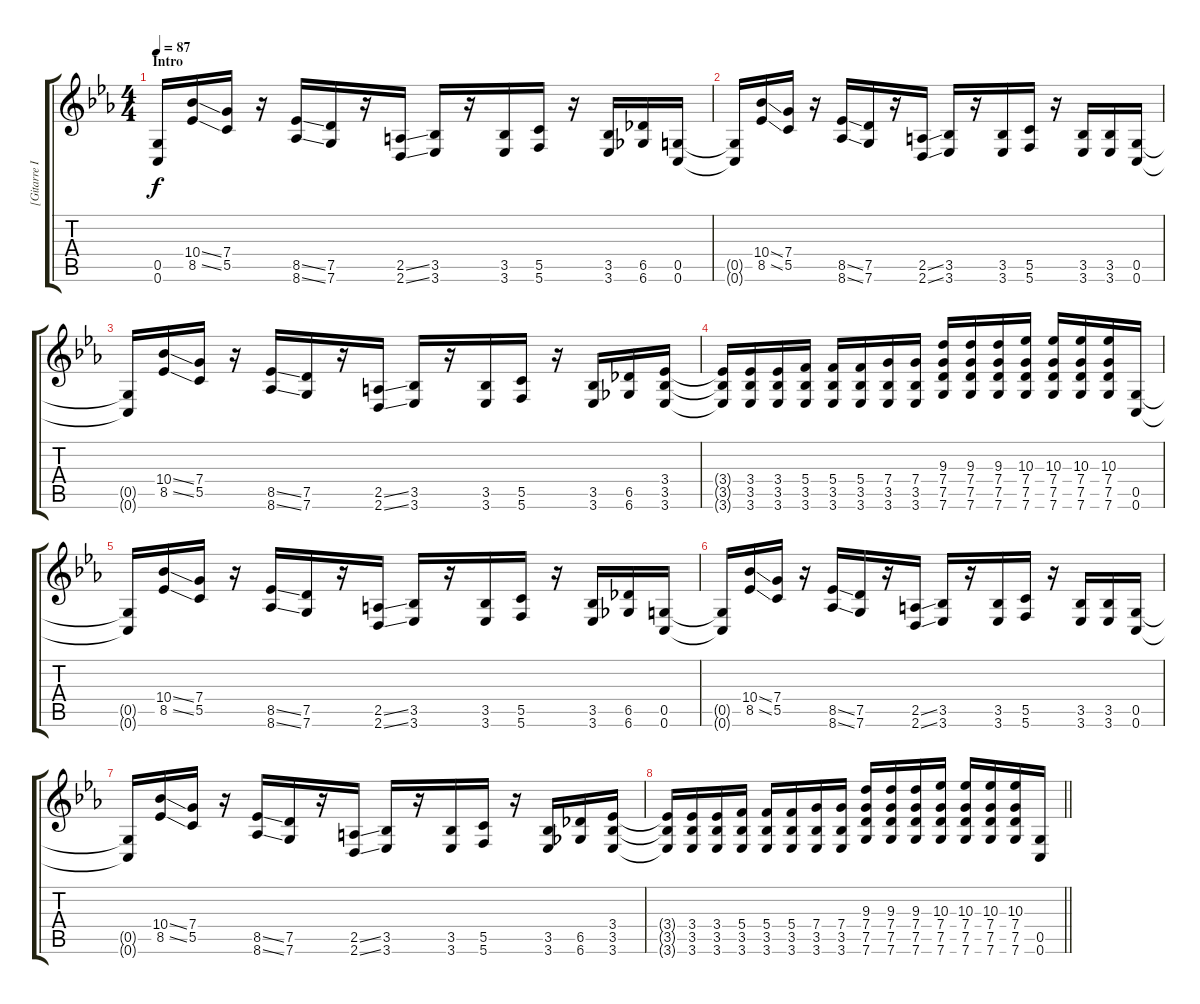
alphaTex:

\track ("[Gitarre II]" "[Gitarre I") {instrument distortionguitar}
\staff {score tabs}
\tuning (D4 A3 F3 C3 G2 C2) {hide}
\ts (4 4)
\section ("" "Intro")
\tempo 87
\clef g2
\ks cminor
(0.5 0.6).16{dy f instrument distortionguitar} (10.4{ss} 8.5{ss}).16 (7.4 5.5).16 r.16 (8.5{ss} 8.6{ss}).16 (7.5 7.6).16 r.16 (2.5{ss} 2.6{ss}).16 (3.5 3.6).16 r.16 (3.5 3.6).16 (5.5 5.6).16 r.16 (3.5 3.6).16 (6.5 6.6).16 (0.5 0.6).16 |
(0.5{t} 0.6{t}).16 (10.4{ss} 8.5{ss}).16 (7.4 5.5).16 r.16 (8.5{ss} 8.6{ss}).16 (7.5 7.6).16 r.16 (2.5{ss} 2.6{ss}).16 (3.5 3.6).16 r.16 (3.5 3.6).16 (5.5 5.6).16 r.16 (3.5 3.6).16 (3.5 3.6).16 (0.5 0.6).16 |
(0.5{t} 0.6{t}).16 (10.4{ss} 8.5{ss}).16 (7.4 5.5).16 r.16 (8.5{ss} 8.6{ss}).16 (7.5 7.6).16 r.16 (2.5{ss} 2.6{ss}).16 (3.5 3.6).16 r.16 (3.5 3.6).16 (5.5 5.6).16 r.16 (3.5 3.6).16 (6.5 6.6).16 (3.4 3.5 3.6).16 |
(3.4{t} 3.5{t} 3.6{t}).16 (3.4 3.5 3.6).16 (3.4 3.5 3.6).16 (5.4 3.5 3.6).16 (5.4 3.5 3.6).16 (5.4 3.5 3.6).16 (7.4 3.5 3.6).16 (7.4 3.5 3.6).16 (9.3 7.4 7.5 7.6).16 (9.3 7.4 7.5 7.6).16 (9.3 7.4 7.5 7.6).16 (10.3 7.4 7.5 7.6).16 (10.3 7.4 7.5 7.6).16 (10.3 7.4 7.5 7.6).16 (10.3 7.4 7.5 7.6).16 (0.5 0.6).16 |
(0.5{t} 0.6{t}).16 (10.4{ss} 8.5{ss}).16 (7.4 5.5).16 r.16 (8.5{ss} 8.6{ss}).16 (7.5 7.6).16 r.16 (2.5{ss} 2.6{ss}).16 (3.5 3.6).16 r.16 (3.5 3.6).16 (5.5 5.6).16 r.16 (3.5 3.6).16 (6.5 6.6).16 (0.5 0.6).16 |
(0.5{t} 0.6{t}).16 (10.4{ss} 8.5{ss}).16 (7.4 5.5).16 r.16 (8.5{ss} 8.6{ss}).16 (7.5 7.6).16 r.16 (2.5{ss} 2.6{ss}).16 (3.5 3.6).16 r.16 (3.5 3.6).16 (5.5 5.6).16 r.16 (3.5 3.6).16 (3.5 3.6).16 (0.5 0.6).16 |
(0.5{t} 0.6{t}).16 (10.4{ss} 8.5{ss}).16 (7.4 5.5).16 r.16 (8.5{ss} 8.6{ss}).16 (7.5 7.6).16 r.16 (2.5{ss} 2.6{ss}).16 (3.5 3.6).16 r.16 (3.5 3.6).16 (5.5 5.6).16 r.16 (3.5 3.6).16 (6.5 6.6).16 (3.4 3.5 3.6).16 |
\barLineRight lightlight
(3.4{t} 3.5{t} 3.6{t}).16 (3.4 3.5 3.6).16 (3.4 3.5 3.6).16 (5.4 3.5 3.6).16 (5.4 3.5 3.6).16 (5.4 3.5 3.6).16 (7.4 3.5 3.6).16 (7.4 3.5 3.6).16 (9.3 7.4 7.5 7.6).16 (9.3 7.4 7.5 7.6).16 (9.3 7.4 7.5 7.6).16 (10.3 7.4 7.5 7.6).16 (10.3 7.4 7.5 7.6).16 (10.3 7.4 7.5 7.6).16 (10.3 7.4 7.5 7.6).16 (0.5 0.6).16
